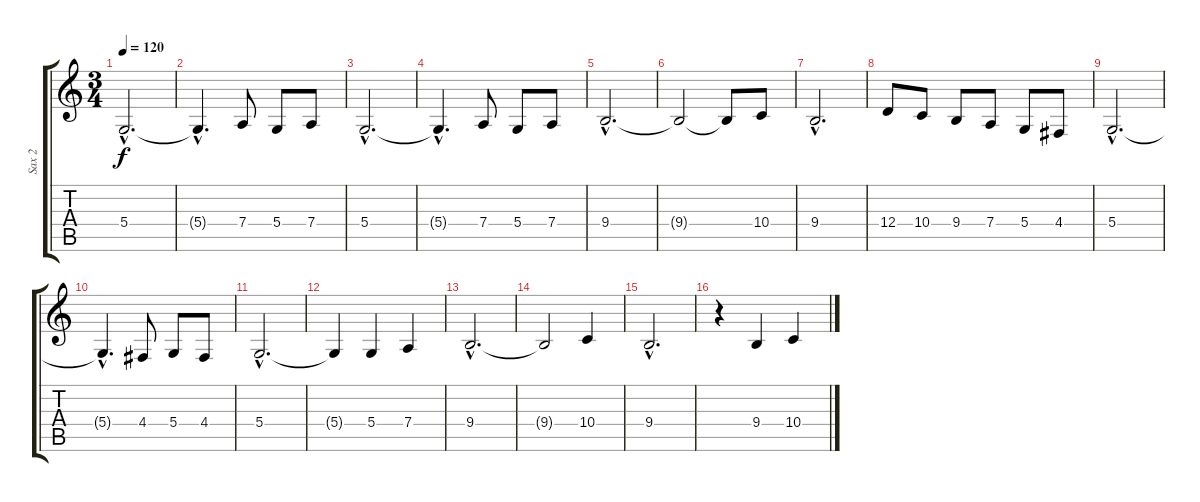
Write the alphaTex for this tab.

\track ("Sax 2" "Sax 2") {instrument altosax}
\staff {score tabs}
\tuning (E4 B3 G3 D3 A2 E2) {hide}
\ts (3 4)
\tempo 120
\clef g2
\ks c
5.4{hac}.2{d dy f} |
5.4{hac t}.4{d} 7.4.8 5.4.8 7.4.8 |
5.4{hac}.2{d} |
5.4{hac t}.4{d} 7.4.8 5.4.8 7.4.8 |
9.4{hac}.2{d} |
9.4{t}.2 9.4{t}.8 10.4.8 |
9.4{hac}.2{d} |
12.4.8 10.4.8 9.4.8 7.4.8 5.4.8 4.4.8 |
5.4{hac}.2{d} |
5.4{hac t}.4{d} 4.4.8 5.4.8 4.4.8 |
5.4{hac}.2{d} |
5.4{t}.4 5.4.4 7.4.4 |
9.4{hac}.2{d} |
9.4{t}.2 10.4.4 |
9.4{hac}.2{d} |
r.4 9.4.4 10.4.4
